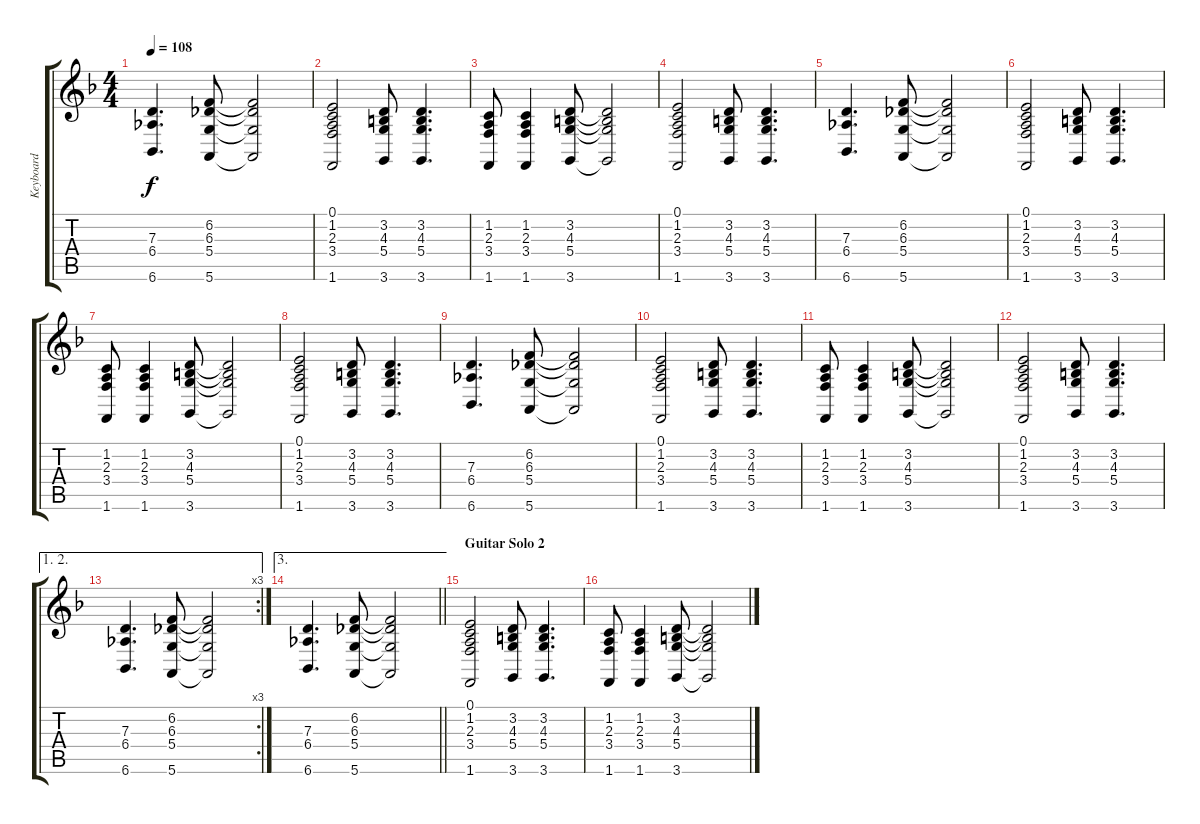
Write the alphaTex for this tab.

\track ("Keyboard" "Keyboard") {instrument fx4atmosphere}
\staff {score tabs}
\tuning (E4 B3 G3 D3 A2 E2) {hide}
\ts (4 4)
\tempo 108
\clef g2
\ks f
(7.3 6.4 6.6).4{d dy f} (6.2 6.3 5.4 5.6).8 (6.2{t} 6.3{t} 5.4{t} 5.6{t}).2 |
(0.1 1.2 2.3 3.4 1.6).2 (3.2 4.3 5.4 3.6).8 (3.2 4.3 5.4 3.6).4{d} |
(1.2 2.3 3.4 1.6).8 (1.2 2.3 3.4 1.6).4 (3.2 4.3 5.4 3.6).8 (3.2{t} 4.3{t} 5.4{t} 3.6{t}).2 |
(0.1 1.2 2.3 3.4 1.6).2 (3.2 4.3 5.4 3.6).8 (3.2 4.3 5.4 3.6).4{d} |
(7.3 6.4 6.6).4{d} (6.2 6.3 5.4 5.6).8 (6.2{t} 6.3{t} 5.4{t} 5.6{t}).2 |
(0.1 1.2 2.3 3.4 1.6).2 (3.2 4.3 5.4 3.6).8 (3.2 4.3 5.4 3.6).4{d} |
(1.2 2.3 3.4 1.6).8 (1.2 2.3 3.4 1.6).4 (3.2 4.3 5.4 3.6).8 (3.2{t} 4.3{t} 5.4{t} 3.6{t}).2 |
(0.1 1.2 2.3 3.4 1.6).2 (3.2 4.3 5.4 3.6).8 (3.2 4.3 5.4 3.6).4{d} |
(7.3 6.4 6.6).4{d} (6.2 6.3 5.4 5.6).8 (6.2{t} 6.3{t} 5.4{t} 5.6{t}).2 |
(0.1 1.2 2.3 3.4 1.6).2 (3.2 4.3 5.4 3.6).8 (3.2 4.3 5.4 3.6).4{d} |
(1.2 2.3 3.4 1.6).8 (1.2 2.3 3.4 1.6).4 (3.2 4.3 5.4 3.6).8 (3.2{t} 4.3{t} 5.4{t} 3.6{t}).2 |
(0.1 1.2 2.3 3.4 1.6).2 (3.2 4.3 5.4 3.6).8 (3.2 4.3 5.4 3.6).4{d} |
\ae (1 2)
\rc 3
(7.3 6.4 6.6).4{d} (6.2 6.3 5.4 5.6).8 (6.2{t} 6.3{t} 5.4{t} 5.6{t}).2 |
\ae 3
\barLineRight lightlight
(7.3 6.4 6.6).4{d} (6.2 6.3 5.4 5.6).8 (6.2{t} 6.3{t} 5.4{t} 5.6{t}).2 |
\section ("" "Guitar Solo 2")
(0.1 1.2 2.3 3.4 1.6).2 (3.2 4.3 5.4 3.6).8 (3.2 4.3 5.4 3.6).4{d} |
(1.2 2.3 3.4 1.6).8 (1.2 2.3 3.4 1.6).4 (3.2 4.3 5.4 3.6).8 (3.2{t} 4.3{t} 5.4{t} 3.6{t}).2
